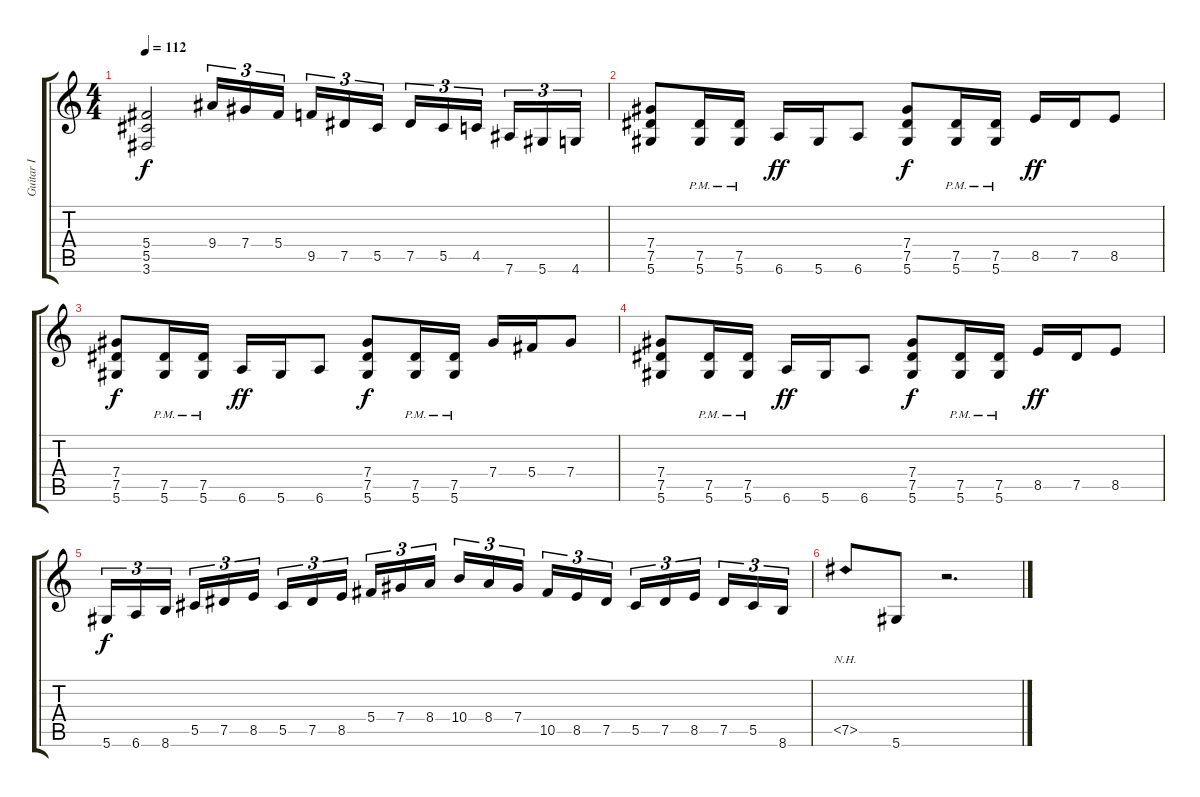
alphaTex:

\track ("Guitar I" "Guitar I") {instrument distortionguitar}
\staff {score tabs}
\tuning (Eb4 Bb3 Gb3 Db3 Ab2 Eb2) {hide}
\ts (4 4)
\tempo 112
\clef g2
\ks c
(5.4 5.5 3.6).2{dy f} 9.4.16{tu (3 2)} 7.4.16{tu (3 2)} 5.4.16{tu (3 2) beam splitsecondary} 9.5.16{tu (3 2)} 7.5.16{tu (3 2)} 5.5.16{tu (3 2)} 7.5.16{tu (3 2)} 5.5.16{tu (3 2)} 4.5.16{tu (3 2) beam splitsecondary} 7.6.16{tu (3 2)} 5.6.16{tu (3 2)} 4.6.16{tu (3 2)} |
(7.4 7.5 5.6).8 (7.5{pm} 5.6{pm}).16 (7.5{pm} 5.6{pm}).16 6.6.16{dy ff} 5.6.16 6.6.8 (7.4 7.5 5.6).8{dy f} (7.5{pm} 5.6{pm}).16 (7.5{pm} 5.6{pm}).16 8.5.16{dy ff} 7.5.16 8.5.8 |
(7.4 7.5 5.6).8{dy f} (7.5{pm} 5.6{pm}).16 (7.5{pm} 5.6{pm}).16 6.6.16{dy ff} 5.6.16 6.6.8 (7.4 7.5 5.6).8{dy f} (7.5{pm} 5.6{pm}).16 (7.5{pm} 5.6{pm}).16 7.4.16 5.4.16 7.4.8 |
(7.4 7.5 5.6).8 (7.5{pm} 5.6{pm}).16 (7.5{pm} 5.6{pm}).16 6.6.16{dy ff} 5.6.16 6.6.8 (7.4 7.5 5.6).8{dy f} (7.5{pm} 5.6{pm}).16 (7.5{pm} 5.6{pm}).16 8.5.16{dy ff} 7.5.16 8.5.8 |
5.6.16{tu (3 2) dy f} 6.6.16{tu (3 2)} 8.6.16{tu (3 2) beam splitsecondary} 5.5.16{tu (3 2)} 7.5.16{tu (3 2)} 8.5.16{tu (3 2)} 5.5.16{tu (3 2)} 7.5.16{tu (3 2)} 8.5.16{tu (3 2) beam splitsecondary} 5.4.16{tu (3 2)} 7.4.16{tu (3 2)} 8.4.16{tu (3 2)} 10.4.16{tu (3 2)} 8.4.16{tu (3 2)} 7.4.16{tu (3 2) beam splitsecondary} 10.5.16{tu (3 2)} 8.5.16{tu (3 2)} 7.5.16{tu (3 2)} 5.5.16{tu (3 2)} 7.5.16{tu (3 2)} 8.5.16{tu (3 2) beam splitsecondary} 7.5.16{tu (3 2)} 5.5.16{tu (3 2)} 8.6.16{tu (3 2)} |
7.5{nh}.8 5.6.8 r.2{d}
